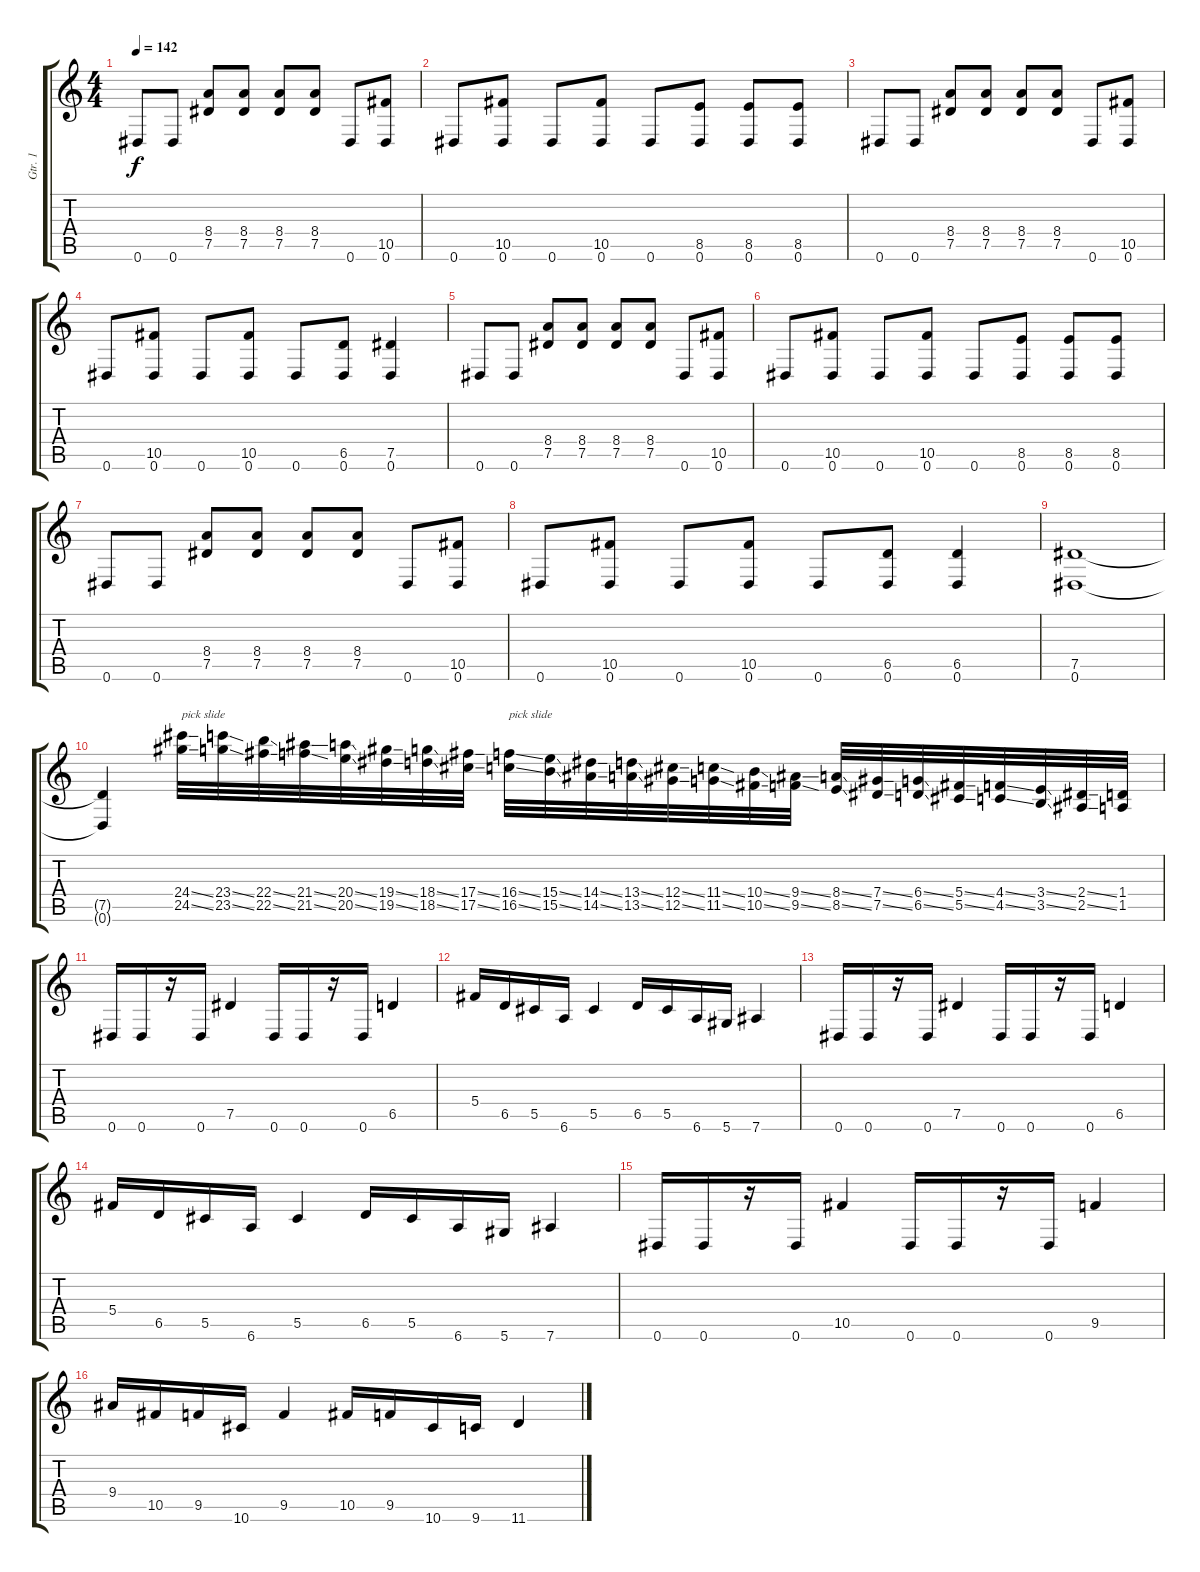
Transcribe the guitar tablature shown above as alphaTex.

\track ("Gtr. 1" "Gtr. 1") {instrument overdrivenguitar}
\staff {score tabs}
\tuning (Eb4 Bb3 Gb3 Db3 Ab2 Eb2) {hide}
\ts (4 4)
\tempo 142
\clef g2
\ks c
0.6.8{dy f instrument overdrivenguitar} 0.6.8 (8.4 7.5).8 (8.4 7.5).8 (8.4 7.5).8 (8.4 7.5).8 0.6.8 (10.5 0.6).8 |
0.6.8 (10.5 0.6).8 0.6.8 (10.5 0.6).8 0.6.8 (8.5 0.6).8 (8.5 0.6).8 (8.5 0.6).8 |
0.6.8 0.6.8 (8.4 7.5).8 (8.4 7.5).8 (8.4 7.5).8 (8.4 7.5).8 0.6.8 (10.5 0.6).8 |
0.6.8 (10.5 0.6).8 0.6.8 (10.5 0.6).8 0.6.8 (6.5 0.6).8 (7.5 0.6).4 |
0.6.8 0.6.8 (8.4 7.5).8 (8.4 7.5).8 (8.4 7.5).8 (8.4 7.5).8 0.6.8 (10.5 0.6).8 |
0.6.8 (10.5 0.6).8 0.6.8 (10.5 0.6).8 0.6.8 (8.5 0.6).8 (8.5 0.6).8 (8.5 0.6).8 |
0.6.8 0.6.8 (8.4 7.5).8 (8.4 7.5).8 (8.4 7.5).8 (8.4 7.5).8 0.6.8 (10.5 0.6).8 |
0.6.8 (10.5 0.6).8 0.6.8 (10.5 0.6).8 0.6.8 (6.5 0.6).8 (6.5 0.6).4 |
(7.5 0.6).1 |
(7.5{t} 0.6{t}).4 (24.4{ss} 24.5{ss}).32{txt "pick slide"} (23.4{ss} 23.5{ss}).32 (22.4{ss} 22.5{ss}).32 (21.4{ss} 21.5{ss}).32 (20.4{ss} 20.5{ss}).32 (19.4{ss} 19.5{ss}).32 (18.4{ss} 18.5{ss}).32 (17.4{ss} 17.5{ss}).32 (16.4{ss} 16.5{ss}).32{txt "pick slide"} (15.4{ss} 15.5{ss}).32 (14.4{ss} 14.5{ss}).32 (13.4{ss} 13.5{ss}).32 (12.4{ss} 12.5{ss}).32 (11.4{ss} 11.5{ss}).32 (10.4{ss} 10.5{ss}).32 (9.4{ss} 9.5{ss}).32 (8.4{ss} 8.5{ss}).32 (7.4{ss} 7.5{ss}).32 (6.4{ss} 6.5{ss}).32 (5.4{ss} 5.5{ss}).32 (4.4{ss} 4.5{ss}).32 (3.4{ss} 3.5{ss}).32 (2.4{ss} 2.5{ss}).32 (1.4 1.5).32 |
0.6.16 0.6.16 r.16 0.6.16 7.5.4 0.6.16 0.6.16 r.16 0.6.16 6.5.4 |
5.4.16 6.5.16 5.5.16 6.6.16 5.5.4 6.5.16 5.5.16 6.6.16 5.6.16 7.6.4 |
0.6.16 0.6.16 r.16 0.6.16 7.5.4 0.6.16 0.6.16 r.16 0.6.16 6.5.4 |
5.4.16 6.5.16 5.5.16 6.6.16 5.5.4 6.5.16 5.5.16 6.6.16 5.6.16 7.6.4 |
0.6.16 0.6.16 r.16 0.6.16 10.5.4 0.6.16 0.6.16 r.16 0.6.16 9.5.4 |
9.4.16 10.5.16 9.5.16 10.6.16 9.5.4 10.5.16 9.5.16 10.6.16 9.6.16 11.6.4
